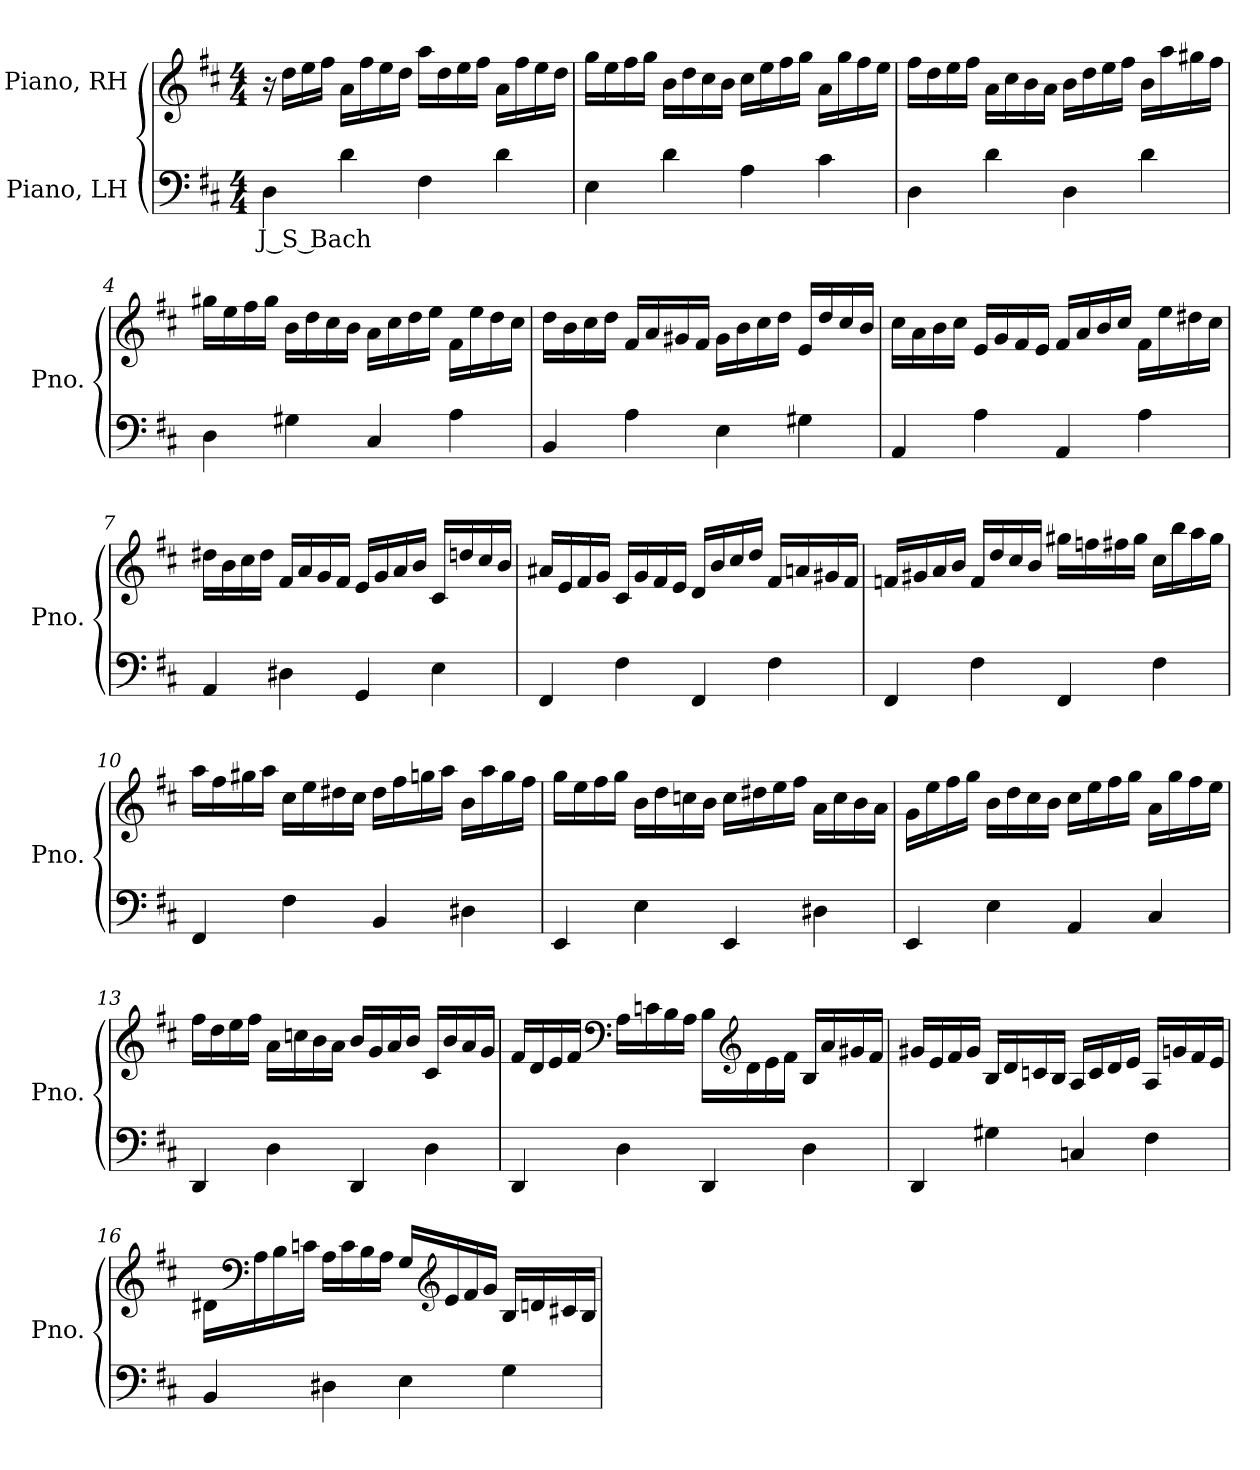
**kern	**text	**kern
*part2	*part2	*part1
*staff2	*staff2	*staff1
*I"Piano, LH	*	*I"Piano, RH
*I'Pno.	*	*I'Pno.
*clefF4	*	*clefG2
*k[f#c#]	*	*k[f#c#]
*M4/4	*	*M4/4
*MM110	*	*MM110
=1	=1	=1
!	!LO:LY:b	!
4D\	J S Bach	16r
.	.	16dd\LL
.	.	16ee\
.	.	16ff#\JJ
4d\	.	16a\LL
.	.	16ff#\
.	.	16ee\
.	.	16dd\JJ
4F#\	.	16aa\LL
.	.	16dd\
.	.	16ee\
.	.	16ff#\JJ
4d\	.	16a\LL
.	.	16ff#\
.	.	16ee\
.	.	16dd\JJ
=2	=2	=2
4E\	.	16gg\LL
.	.	16ee\
.	.	16ff#\
.	.	16gg\JJ
4d\	.	16b\LL
.	.	16dd\
.	.	16cc#\
.	.	16b\JJ
4A\	.	16cc#\LL
.	.	16ee\
.	.	16ff#\
.	.	16gg\JJ
4c#\	.	16a\LL
.	.	16gg\
.	.	16ff#\
.	.	16ee\JJ
!!LO:LB:g=z
=3	=3	=3
4D\	.	16ff#\LL
.	.	16dd\
.	.	16ee\
.	.	16ff#\JJ
4d\	.	16a\LL
.	.	16cc#\
.	.	16b\
.	.	16a\JJ
4D\	.	16b\LL
.	.	16dd\
.	.	16ee\
.	.	16ff#\JJ
4d\	.	16b\LL
.	.	16aa\
.	.	16gg#X\
.	.	16ff#\JJ
=4	=4	=4
4D\	.	16gg#X\LL
.	.	16ee\
.	.	16ff#\
.	.	16gg#\JJ
4G#X\	.	16b\LL
.	.	16dd\
.	.	16cc#\
.	.	16b\JJ
4C#/	.	16a\LL
.	.	16cc#\
.	.	16dd\
.	.	16ee\JJ
4A\	.	16f#\LL
.	.	16ee\
.	.	16dd\
.	.	16cc#\JJ
!!LO:LB:g=z
=5	=5	=5
4BB/	.	16dd\LL
.	.	16b\
.	.	16cc#\
.	.	16dd\JJ
4A\	.	16f#/LL
.	.	16a/
.	.	16g#X/
.	.	16f#/JJ
4E\	.	16g#\LL
.	.	16b\
.	.	16cc#\
.	.	16dd\JJ
4G#X\	.	16e/LL
.	.	16dd/
.	.	16cc#/
.	.	16b/JJ
=6	=6	=6
4AA/	.	16cc#\LL
.	.	16a\
.	.	16b\
.	.	16cc#\JJ
4A\	.	16e/LL
.	.	16g/
.	.	16f#/
.	.	16e/JJ
4AA/	.	16f#/LL
.	.	16a/
.	.	16b/
.	.	16cc#/JJ
4A\	.	16f#\LL
.	.	16ee\
.	.	16dd#X\
.	.	16cc#\JJ
!!LO:LB:g=z
=7	=7	=7
4AA/	.	16dd#X\LL
.	.	16b\
.	.	16cc#\
.	.	16dd#\JJ
4D#X\	.	16f#/LL
.	.	16a/
.	.	16g/
.	.	16f#/JJ
4GG/	.	16e/LL
.	.	16g/
.	.	16a/
.	.	16b/JJ
4E\	.	16c#/LL
.	.	16ddn/
.	.	16cc#/
.	.	16b/JJ
=8	=8	=8
4FF#/	.	16a#X/LL
.	.	16e/
.	.	16f#/
.	.	16g/JJ
4F#\	.	16c#/LL
.	.	16g/
.	.	16f#/
.	.	16e/JJ
4FF#/	.	16d/LL
.	.	16b/
.	.	16cc#/
.	.	16dd/JJ
4F#\	.	16f#/LL
.	.	16an/
.	.	16g#X/
.	.	16f#/JJ
!!LO:LB:g=z
=9	=9	=9
4FF#/	.	16fn/LL
.	.	16g#X/
.	.	16a/
.	.	16b/JJ
4F#\	.	16f/LL
.	.	16dd/
.	.	16cc#/
.	.	16b/JJ
4FF#/	.	16gg#X\LL
.	.	16ffn\
.	.	16ff#X\
.	.	16gg#\JJ
4F#\	.	16cc#\LL
.	.	16bb\
.	.	16aa\
.	.	16gg#\JJ
=10	=10	=10
4FF#/	.	16aa\LL
.	.	16ff#\
.	.	16gg#X\
.	.	16aa\JJ
4F#\	.	16cc#\LL
.	.	16ee\
.	.	16dd#X\
.	.	16cc#\JJ
4BB/	.	16dd#\LL
.	.	16ff#\
.	.	16ggn\
.	.	16aa\JJ
4D#X\	.	16b\LL
.	.	16aa\
.	.	16gg\
.	.	16ff#\JJ
!!LO:LB:g=z
=11	=11	=11
4EE/	.	16gg\LL
.	.	16ee\
.	.	16ff#\
.	.	16gg\JJ
4E\	.	16b\LL
.	.	16dd\
.	.	16ccn\
.	.	16b\JJ
4EE/	.	16cc\LL
.	.	16dd#X\
.	.	16ee\
.	.	16ff#\JJ
4D#X\	.	16a\LL
.	.	16cc\
.	.	16b\
.	.	16a\JJ
=12	=12	=12
4EE/	.	16g\LL
.	.	16ee\
.	.	16ff#\
.	.	16gg\JJ
4E\	.	16b\LL
.	.	16dd\
.	.	16cc#\
.	.	16b\JJ
4AA/	.	16cc#\LL
.	.	16ee\
.	.	16ff#\
.	.	16gg\JJ
4C#/	.	16a\LL
.	.	16gg\
.	.	16ff#\
.	.	16ee\JJ
!!LO:PB:g=z
=13	=13	=13
4DD/	.	16ff#\LL
.	.	16dd\
.	.	16ee\
.	.	16ff#\JJ
4D\	.	16a\LL
.	.	16ccn\
.	.	16b\
.	.	16a\JJ
4DD/	.	16b/LL
.	.	16g/
.	.	16a/
.	.	16b/JJ
4D\	.	16c#/LL
.	.	16b/
.	.	16a/
.	.	16g/JJ
=14	=14	=14
4DD/	.	16f#/LL
.	.	16d/
.	.	16e/
.	.	16f#/JJ
*	*	*clefF4
4D\	.	16A\LL
.	.	16cn\
.	.	16B\
.	.	16A\JJ
4DD/	.	16B\LL
*	*	*clefG2
.	.	16d\
.	.	16e\
.	.	16f#\JJ
4D\	.	16B/LL
.	.	16a/
.	.	16g#X/
.	.	16f#/JJ
!!LO:LB:g=z
=15	=15	=15
4DD/	.	16g#X/LL
.	.	16e/
.	.	16f#/
.	.	16g#/JJ
4G#X\	.	16B/LL
.	.	16d/
.	.	16cn/
.	.	16B/JJ
4Cn/	.	16A/LL
.	.	16c/
.	.	16d/
.	.	16e/JJ
4F#\	.	16A/LL
.	.	16gn/
.	.	16f#/
.	.	16e/JJ
=16	=16	=16
4BB/	.	16d#X\LL
*	*	*clefF4
.	.	16A\
.	.	16B\
.	.	16cn\JJ
4D#X\	.	16A\LL
.	.	16c\
.	.	16B\
.	.	16A\JJ
4E\	.	16G/LL
*	*	*clefG2
.	.	16e/
.	.	16f#/
.	.	16g/JJ
4G\	.	16B/LL
.	.	16dn/
.	.	16c#X/
.	.	16B/JJ
=	=	=
*-	*-	*-
